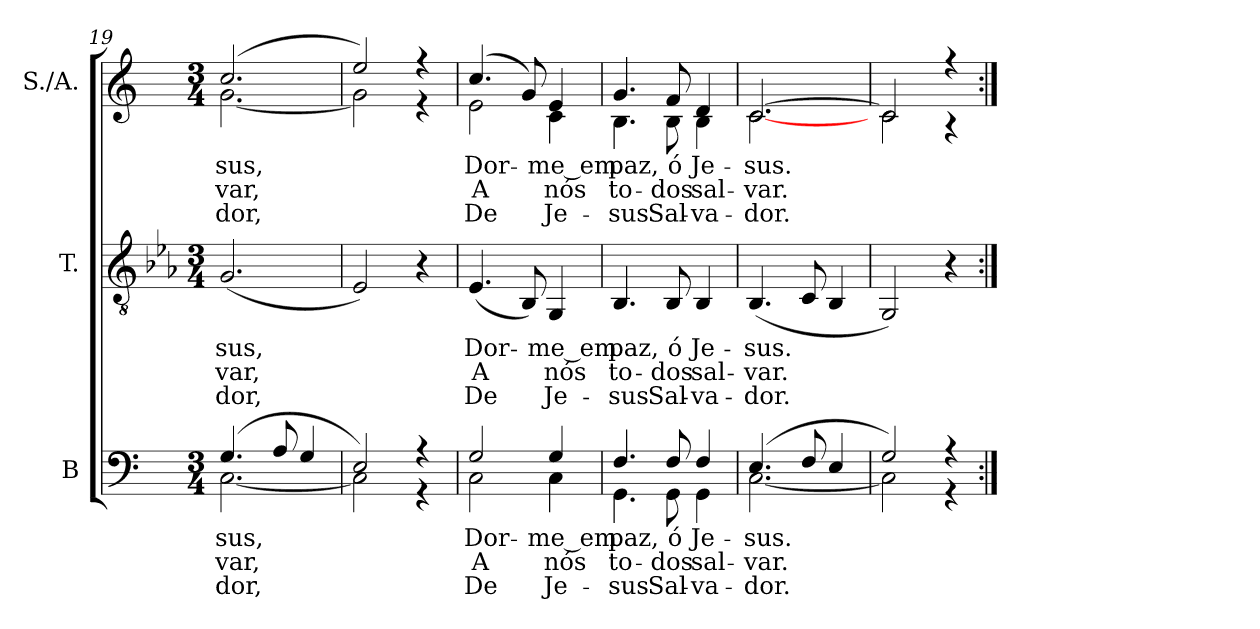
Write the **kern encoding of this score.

**kern	**text	**text	**text	**kern	**text	**text	**text	**kern	**text	**text	**text
*part3	*part3	*part3	*part3	*part2	*part2	*part2	*part2	*part1	*part1	*part1	*part1
*staff3	*staff3	*staff3	*staff3	*staff2	*staff2	*staff2	*staff2	*staff1	*staff1	*staff1	*staff1
*I"B	*	*	*	*I"T.	*	*	*	*I"S./A.	*	*	*
!!LO:LB:g=z
*clefF4	*	*	*	*clefGv2	*	*	*	*clefG2	*	*	*
*	*	*	*	*ITrd2c3	*	*	*	*	*	*	*
*k[]	*	*	*	*k[]	*	*	*	*k[]	*	*	*
*C:	*	*	*	*C:	*	*	*	*C:	*	*	*
*M3/4	*	*	*	*M3/4	*	*	*	*M3/4	*	*	*
=19	=19	=19	=19	=19	=19	=19	=19	=19	=19	=19	=19
!	!LO:LY:b:color=#000000	!LO:LY:b:color=#000000	!LO:LY:b:color=#000000	!	!	!	!	!	!	!	!
*^	*	*	*	*	*	*	*	*	*	*	*
!	!	!	!	!	!	!LO:LY:b:color=#000000	!LO:LY:b:color=#000000	!LO:LY:b:color=#000000	!	!	!	!
!	!	!	!	!	!	!	!	!	!	!LO:LY:b:color=#000000	!LO:LY:b:color=#000000	!LO:LY:b:color=#000000
*	*	*	*	*	*	*	*	*	*^	*	*	*
(4.Gi/	[<2.Ci\	-sus,	-var,	-dor,	(2.Ei/	-sus,	-var,	-dor,	(2.cci/	[<2.gi\	-sus,	-var,	-dor,
8Ai/	.	.	.	.	.	.	.	.	.	.	.	.	.
4Gi/	.	.	.	.	.	.	.	.	.	.	.	.	.
=20	=20	=20	=20	=20	=20	=20	=20	=20	=20	=20	=20	=20	=20
2Ei/)	2Ci\]	.	.	.	2Ci/)	.	.	.	2eei/)	2gi\]	.	.	.
4r	4r	.	.	.	4r	.	.	.	4r	4r	.	.	.
=21	=21	=21	=21	=21	=21	=21	=21	=21	=21	=21	=21	=21	=21
!	!	!LO:LY:b:color=#000000	!LO:LY:b:color=#000000	!LO:LY:b:color=#000000	!	!	!	!	!	!	!	!	!
!	!	!	!	!	!	!LO:LY:b:color=#000000	!LO:LY:b:color=#000000	!LO:LY:b:color=#000000	!	!	!	!	!
!	!	!	!	!	!	!	!	!	!	!	!LO:LY:b:color=#000000	!LO:LY:b:color=#000000	!LO:LY:b:color=#000000
2Gi/	2Ci\	Dor-	A	De	(4.Ci/	Dor-	A	De	(4.cci/	2ei\	Dor-	A	De
.	.	.	.	.	8GGi/)	.	.	.	8gi/)	.	.	.	.
!	!	!LO:LY:b:color=#000000	!LO:LY:b:color=#000000	!LO:LY:b:color=#000000	!	!	!	!	!	!	!	!	!
!	!	!	!	!	!	!LO:LY:b:color=#000000	!LO:LY:b:color=#000000	!LO:LY:b:color=#000000	!	!	!	!	!
!	!	!	!	!	!	!	!	!	!	!	!LO:LY:b:color=#000000	!LO:LY:b:color=#000000	!LO:LY:b:color=#000000
4Gi/	4Ci\	-me_em	nós	Je-	4EEi/	-me_em	nós	Je-	4ei/	4ci\	-me_em	nós	Je-
=22	=22	=22	=22	=22	=22	=22	=22	=22	=22	=22	=22	=22	=22
!	!	!LO:LY:b:color=#000000	!LO:LY:b:color=#000000	!LO:LY:b:color=#000000	!	!	!	!	!	!	!	!	!
!	!	!	!	!	!	!LO:LY:b:color=#000000	!LO:LY:b:color=#000000	!LO:LY:b:color=#000000	!	!	!	!	!
!	!	!	!	!	!	!	!	!	!	!	!LO:LY:b:color=#000000	!LO:LY:b:color=#000000	!LO:LY:b:color=#000000
4.Fi/	4.GGi\	paz,	to-	-sus	4.GGi/	paz,	to-	-sus	4.gi/	4.Bi\	paz,	to-	-sus
!	!	!LO:LY:b:color=#000000	!LO:LY:b:color=#000000	!LO:LY:b:color=#000000	!	!	!	!	!	!	!	!	!
!	!	!	!	!	!	!LO:LY:b:color=#000000	!LO:LY:b:color=#000000	!LO:LY:b:color=#000000	!	!	!	!	!
!	!	!	!	!	!	!	!	!	!	!	!LO:LY:b:color=#000000	!LO:LY:b:color=#000000	!LO:LY:b:color=#000000
8Fi/	8GGi\	ó	-dos	Sal-	8GGi/	ó	-dos	Sal-	8fi/	8Bi\	ó	-dos	Sal-
!	!	!LO:LY:b:color=#000000	!LO:LY:b:color=#000000	!LO:LY:b:color=#000000	!	!	!	!	!	!	!	!	!
!	!	!	!	!	!	!LO:LY:b:color=#000000	!LO:LY:b:color=#000000	!LO:LY:b:color=#000000	!	!	!	!	!
!	!	!	!	!	!	!	!	!	!	!	!LO:LY:b:color=#000000	!LO:LY:b:color=#000000	!LO:LY:b:color=#000000
4Fi/	4GGi\	Je-	sal-	-va-	4GGi/	Je-	sal-	-va-	4di/	4Bi\	Je-	sal-	-va-
=23	=23	=23	=23	=23	=23	=23	=23	=23	=23	=23	=23	=23	=23
!	!	!LO:LY:b:color=#000000	!LO:LY:b:color=#000000	!LO:LY:b:color=#000000	!	!	!	!	!	!	!	!	!
!	!	!	!	!	!	!LO:LY:b:color=#000000	!LO:LY:b:color=#000000	!LO:LY:b:color=#000000	!	!	!	!	!
!	!	!	!	!	!	!	!	!	!	!	!LO:LY:b:color=#000000	!LO:LY:b:color=#000000	!LO:LY:b:color=#000000
(4.Ei/	[<2.Ci\	-sus.	-var.	-dor.	(4.GGi/	-sus.	-var.	-dor.	[>2.ci/	[<2.ci\	-sus.	-var.	-dor.
8Fi/	.	.	.	.	8AAi/	.	.	.	.	.	.	.	.
4Ei/	.	.	.	.	4GGi/	.	.	.	.	.	.	.	.
=24	=24	=24	=24	=24	=24	=24	=24	=24	=24	=24	=24	=24	=24
2Gi/)	2Ci\]	.	.	.	2EEi/)	.	.	.	2ci/]	2ci\	.	.	.
4r	4r	.	.	.	4r	.	.	.	4r	4r	.	.	.
*v	*v	*	*	*	*	*	*	*	*v	*v	*	*	*
=:|!	=:|!	=:|!	=:|!	=:|!	=:|!	=:|!	=:|!	=:|!	=:|!	=:|!	=:|!
*-	*-	*-	*-	*-	*-	*-	*-	*-	*-	*-	*-
